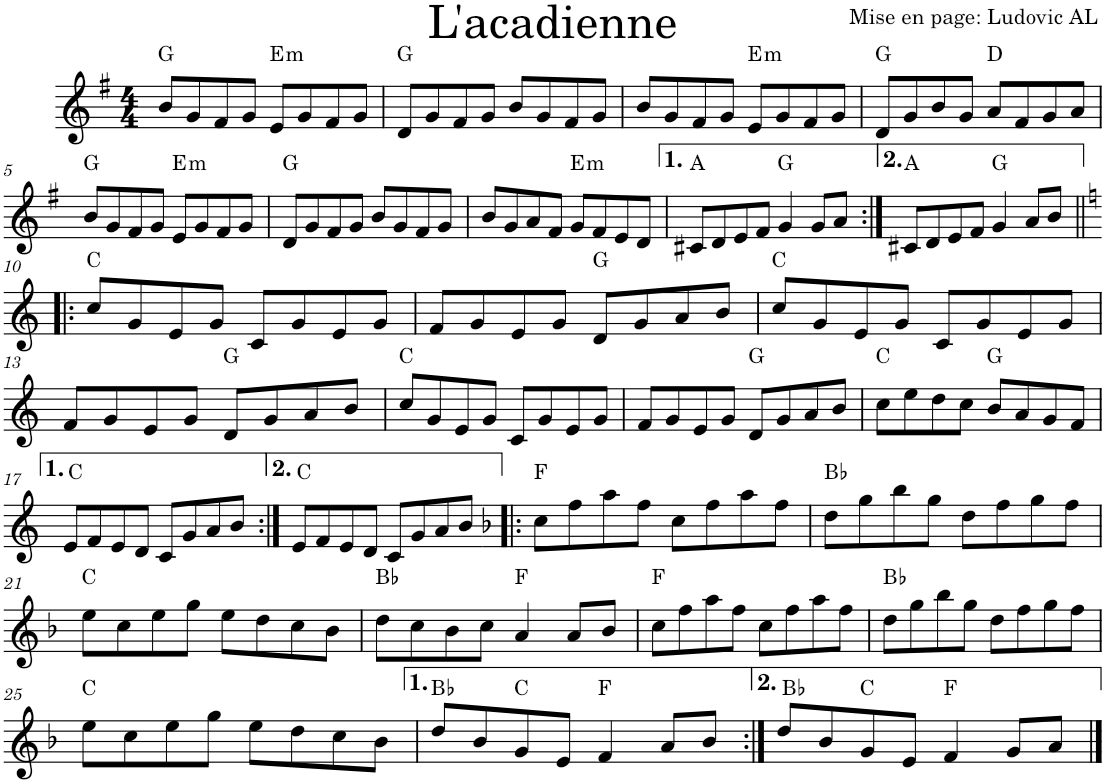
**kern	**harte
*part1	*part1
*staff1	*
*I"Violon	*
*I'Vln.	*
*clefG2	*
*k[f#]	*
*M4/4	*
=1	=1
8b/L	G:maj
8g/	.
8f#/	.
8g/J	.
!	!LO:H:kt=m
8e/L	E:min
8g/	.
8f#/	.
8g/J	.
=2	=2
8d/L	G:maj
8g/	.
8f#/	.
8g/J	.
8b/L	.
8g/	.
8f#/	.
8g/J	.
=3	=3
8b/L	.
8g/	.
8f#/	.
8g/J	.
!	!LO:H:kt=m
8e/L	E:min
8g/	.
8f#/	.
8g/J	.
=4	=4
8d/L	G:maj
8g/	.
8b/	.
8g/J	.
8a/L	D:maj
8f#/	.
8g/	.
8a/J	.
!!LO:LB:g=z
=5	=5
8b/L	G:maj
8g/	.
8f#/	.
8g/J	.
!	!LO:H:kt=m
8e/L	E:min
8g/	.
8f#/	.
8g/J	.
=6	=6
8d/L	G:maj
8g/	.
8f#/	.
8g/J	.
8b/L	.
8g/	.
8f#/	.
8g/J	.
=7	=7
8b/L	.
8g/	.
8a/	.
8f#/J	.
!	!LO:H:kt=m
8g/L	E:min
8f#/	.
8e/	.
8d/J	.
=8	=8
8c#X/L	A:maj
8d/	.
8e/	.
8f#/J	.
4g/	G:maj
8g/L	.
8a/J	.
=9:|!	=9:|!
8c#X/L	A:maj
8d/	.
8e/	.
8f#/J	.
4g/	G:maj
8a/L	.
8b/J	.
!!LO:LB:g=z
=10!|:	=10!|:
*k[]	*
8cc/L	C:maj
8g/	.
8e/	.
8g/J	.
8c/L	.
8g/	.
8e/	.
8g/J	.
=11	=11
8f/L	.
8g/	.
8e/	.
8g/J	.
8d/L	G:maj
8g/	.
8a/	.
8b/J	.
=12	=12
8cc/L	C:maj
8g/	.
8e/	.
8g/J	.
8c/L	.
8g/	.
8e/	.
8g/J	.
!!LO:LB:g=z
=13	=13
8f/L	.
8g/	.
8e/	.
8g/J	.
8d/L	G:maj
8g/	.
8a/	.
8b/J	.
=14	=14
8cc/L	C:maj
8g/	.
8e/	.
8g/J	.
8c/L	.
8g/	.
8e/	.
8g/J	.
=15	=15
8f/L	.
8g/	.
8e/	.
8g/J	.
8d/L	G:maj
8g/	.
8a/	.
8b/J	.
=16	=16
8cc\L	C:maj
8ee\	.
8dd\	.
8cc\J	.
8b/L	G:maj
8a/	.
8g/	.
8f/J	.
!!LO:LB:g=z
=17	=17
8e/L	C:maj
8f/	.
8e/	.
8d/J	.
8c/L	.
8g/	.
8a/	.
8b/J	.
=18:|!	=18:|!
8e/L	C:maj
8f/	.
8e/	.
8d/J	.
8c/L	.
8g/	.
8a/	.
8b/J	.
=19!|:	=19!|:
*k[b-]	*
8cc\L	F:maj
8ff\	.
8aa\	.
8ff\J	.
8cc\L	.
8ff\	.
8aa\	.
8ff\J	.
=20	=20
8dd\L	Bb:maj
8gg\	.
8bb-\	.
8gg\J	.
8dd\L	.
8ff\	.
8gg\	.
8ff\J	.
!!LO:LB:g=z
=21	=21
8ee\L	C:maj
8cc\	.
8ee\	.
8gg\J	.
8ee\L	.
8dd\	.
8cc\	.
8b-\J	.
=22	=22
8dd\L	Bb:maj
8cc\	.
8b-\	.
8cc\J	.
4a/	F:maj
8a/L	.
8b-/J	.
=23	=23
8cc\L	F:maj
8ff\	.
8aa\	.
8ff\J	.
8cc\L	.
8ff\	.
8aa\	.
8ff\J	.
=24	=24
8dd\L	Bb:maj
8gg\	.
8bb-\	.
8gg\J	.
8dd\L	.
8ff\	.
8gg\	.
8ff\J	.
!!LO:LB:g=z
=25	=25
8ee\L	C:maj
8cc\	.
8ee\	.
8gg\J	.
8ee\L	.
8dd\	.
8cc\	.
8b-\J	.
=26	=26
8dd/L	Bb:maj
8b-/	.
8g/	C:maj
8e/J	.
4f/	F:maj
8a/L	.
8b-/J	.
=27:|!	=27:|!
8dd/L	Bb:maj
8b-/	.
8g/	C:maj
8e/J	.
4f/	F:maj
8g/L	.
8a/J	.
==	==
*-	*-
